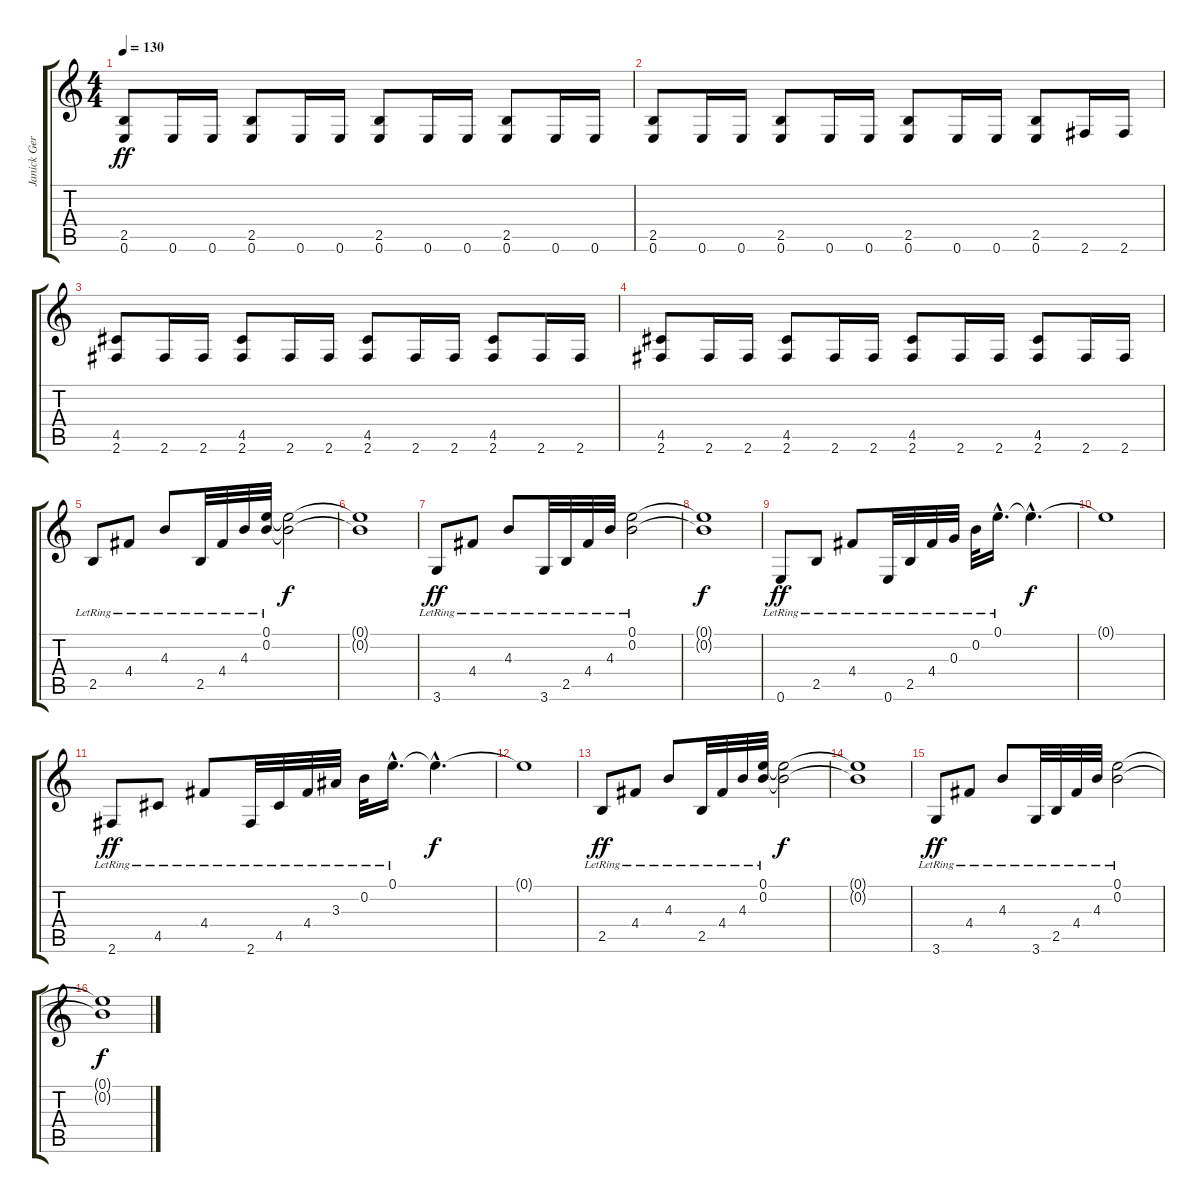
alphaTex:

\track ("Janick Gers" "Janick Ger") {instrument overdrivenguitar}
\staff {score tabs}
\tuning (E4 B3 G3 D3 A2 E2) {hide}
\ts (4 4)
\tempo 130
\clef g2
\ks c
(2.5 0.6).8{dy ff} 0.6.16 0.6.16 (2.5 0.6).8 0.6.16 0.6.16 (2.5 0.6).8 0.6.16 0.6.16 (2.5 0.6).8 0.6.16 0.6.16 |
(2.5 0.6).8 0.6.16 0.6.16 (2.5 0.6).8 0.6.16 0.6.16 (2.5 0.6).8 0.6.16 0.6.16 (2.5 0.6).8 2.6.16 2.6.16 |
(4.5 2.6).8 2.6.16 2.6.16 (4.5 2.6).8 2.6.16 2.6.16 (4.5 2.6).8 2.6.16 2.6.16 (4.5 2.6).8 2.6.16 2.6.16 |
(4.5 2.6).8 2.6.16 2.6.16 (4.5 2.6).8 2.6.16 2.6.16 (4.5 2.6).8 2.6.16 2.6.16 (4.5 2.6).8 2.6.16 2.6.16 |
2.5{lr}.8{volume 16 instrument acousticguitarsteel} 4.4{lr}.8 4.3{lr}.8 2.5{lr}.32 4.4{lr}.32 4.3{lr}.32 (0.1{lr} 0.2{lr}).32 (0.1{t} 0.2{t}).2{dy f} |
(0.1{t} 0.2{t}).1 |
3.6{lr}.8{dy ff volume 16 instrument acousticguitarsteel} 4.4{lr}.8 4.3{lr}.8 3.6{lr}.32 2.5{lr}.32 4.4{lr}.32 4.3{lr}.32 (0.1{lr} 0.2{lr}).2 |
(0.1{t} 0.2{t}).1{dy f} |
0.6{lr}.8{dy ff volume 16 instrument acousticguitarsteel} 2.5{lr}.8 4.4{lr}.8 0.6{lr}.32 2.5{lr}.32 4.4{lr}.32 0.3{lr}.32 0.2{lr}.32 0.1{hac lr}.16{d} 0.1{hac t}.4{d dy f} |
0.1{t}.1 |
2.6{lr}.8{dy ff volume 16 instrument acousticguitarsteel} 4.5{lr}.8 4.4{lr}.8 2.6{lr}.32 4.5{lr}.32 4.4{lr}.32 3.3{lr}.32 0.2{lr}.32 0.1{hac lr}.16{d} 0.1{hac t}.4{d dy f} |
0.1{t}.1 |
2.5{lr}.8{dy ff volume 16 instrument acousticguitarsteel} 4.4{lr}.8 4.3{lr}.8 2.5{lr}.32 4.4{lr}.32 4.3{lr}.32 (0.1{lr} 0.2{lr}).32 (0.1{t} 0.2{t}).2{dy f} |
(0.1{t} 0.2{t}).1 |
3.6{lr}.8{dy ff volume 16 instrument acousticguitarsteel} 4.4{lr}.8 4.3{lr}.8 3.6{lr}.32 2.5{lr}.32 4.4{lr}.32 4.3{lr}.32 (0.1{lr} 0.2{lr}).2 |
(0.1{t} 0.2{t}).1{dy f}
